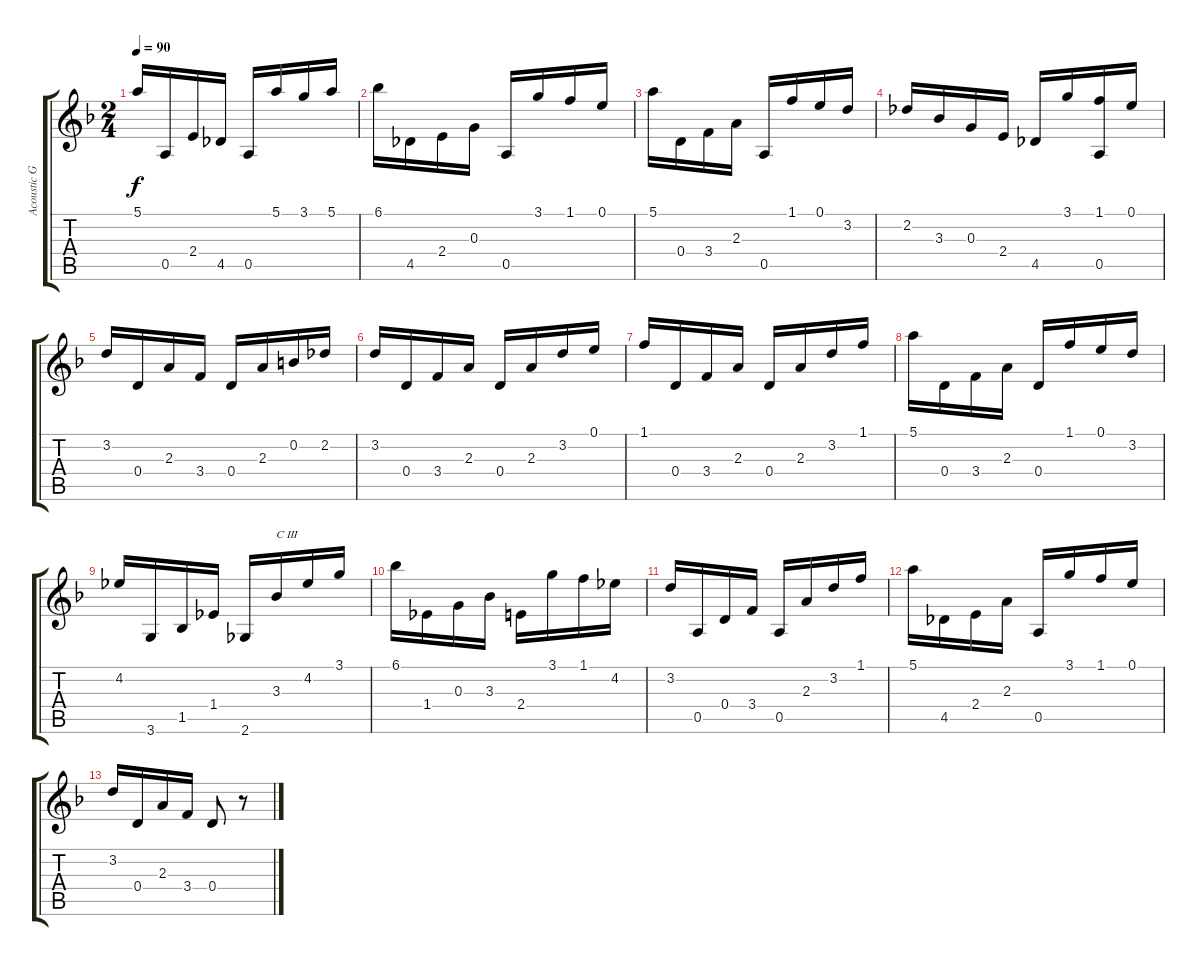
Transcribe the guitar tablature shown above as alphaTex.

\track ("Acoustic Guitar" "Acoustic G") {instrument acousticguitarnylon}
\staff {score tabs}
\tuning (E4 B3 G3 D3 A2 E2) {hide}
\ts (2 4)
\tempo 90
\clef g2
\ks f
5.1.16{dy f} 0.5.16 2.4.16 4.5.16 0.5.16 5.1.16 3.1.16 5.1.16 |
6.1.16 4.5.16 2.4.16 0.3.16 0.5.16 3.1.16 1.1.16 0.1.16 |
5.1.16 0.4.16 3.4.16 2.3.16 0.5.16 1.1.16 0.1.16 3.2.16 |
2.2.16 3.3.16 0.3.16 2.4.16 4.5.16 3.1.16 (1.1 0.5).16 0.1.16 |
3.2.16 0.4.16 2.3.16 3.4.16 0.4.16 2.3.16 0.2.16 2.2.16 |
3.2.16 0.4.16 3.4.16 2.3.16 0.4.16 2.3.16 3.2.16 0.1.16 |
1.1.16 0.4.16 3.4.16 2.3.16 0.4.16 2.3.16 3.2.16 1.1.16 |
5.1.16 0.4.16 3.4.16 2.3.16 0.4.16 1.1.16 0.1.16 3.2.16 |
4.2.16 3.6.16 1.5.16 1.4.16 2.6.16 3.3.16{txt "C III"} 4.2.16 3.1.16 |
6.1.16 1.4.16 0.3.16 3.3.16 2.4.16 3.1.16 1.1.16 4.2.16 |
3.2.16 0.5.16 0.4.16 3.4.16 0.5.16 2.3.16 3.2.16 1.1.16 |
5.1.16 4.5.16 2.4.16 2.3.16 0.5.16 3.1.16 1.1.16 0.1.16 |
3.2.16 0.4.16 2.3.16 3.4.16 0.4.8 r.8
